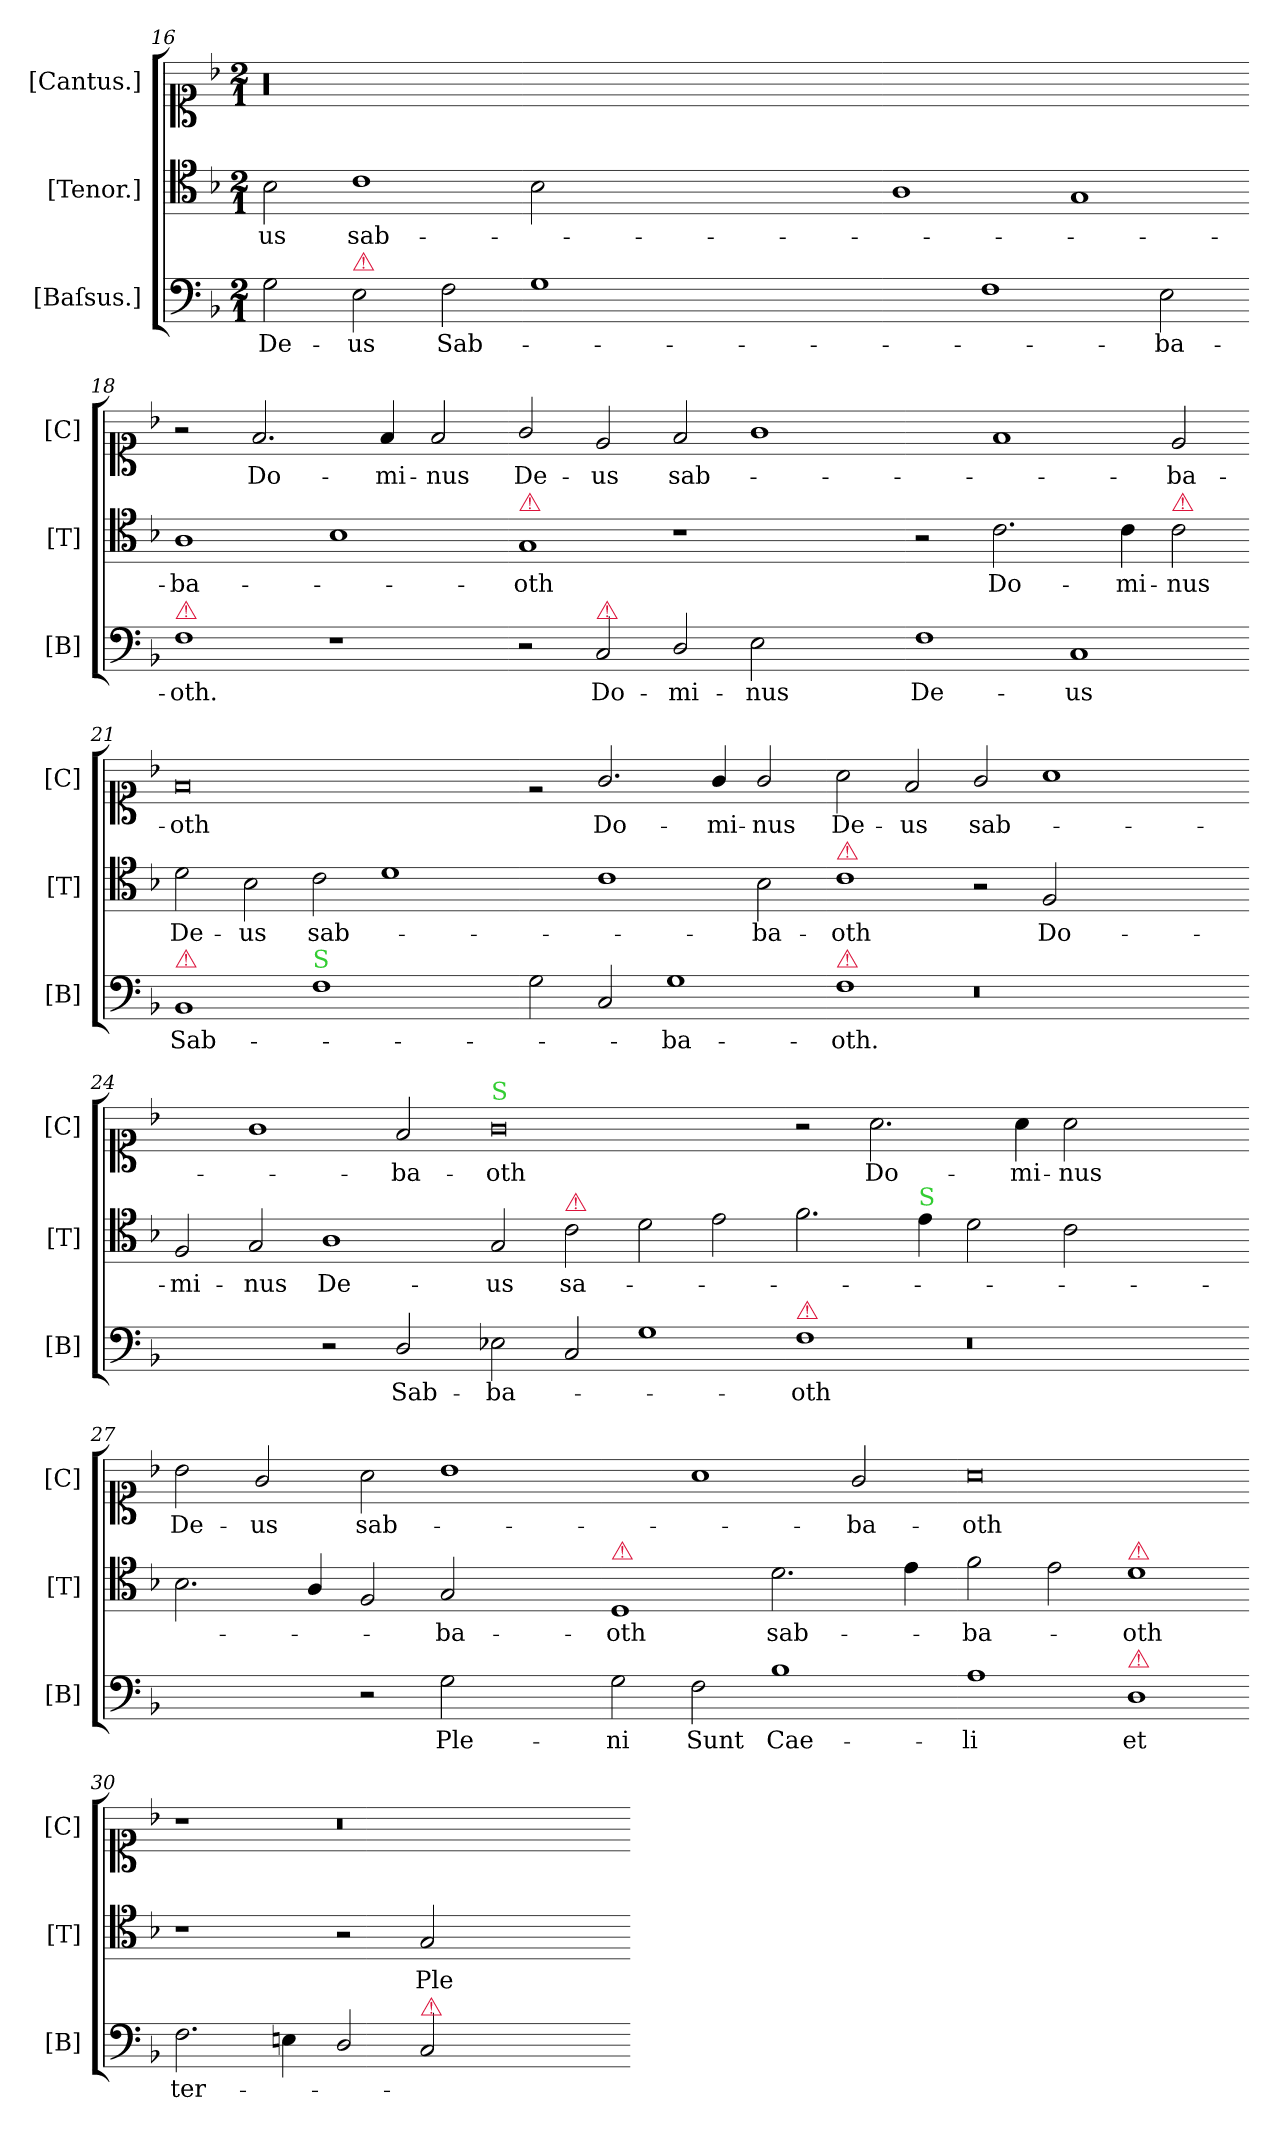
**kern	**text	**kern	**text	**kern	**text
*part3	*part3	*part2	*part2	*part1	*part1
*staff3	*staff3	*staff2	*staff2	*staff1	*staff1
*I"[Baſsus.]	*	*I"[Tenor.]	*	*I"[Cantus.]	*
*I'[B]	*	*I'[T]	*	*I'[C]	*
*clefF4	*	*clefC4	*	*clefC1	*
*k[b-]	*	*k[b-]	*	*k[b-]	*
*M2/1	*	*M2/1	*	*M2/1	*
=16	=16	=16	=16	=16	=16
2G\	De-	2B-\	-us	00r	.
!LO:TX:a:color=crimson:t=⚠	!	!	!	!	!
2E\	-us	1c	sab-	.	.
2F\	Sab-	.	.	.	.
1G\	.	2B-\	.	.	.
.	.	0ryy	.	.	.
1.ryy	.	.	.	.	.
=17-	=17-	=17-	=17-	=17-	=17-
2ryy	.	1A	.	0ryy	.
1F	.	.	.	.	.
.	.	1G	.	.	.
2E\	-ba-	.	.	.	.
=18-	=18-	=18-	=18-	=18-	=18-
!LO:TX:a:color=crimson:t=⚠	!	!	!	!	!
1F	-oth.	1A	-ba-	2r	.
.	.	.	.	2.f/	Do-
1r	.	1B-	.	.	.
.	.	.	.	4f/	-mi-
.	.	.	.	2f/	-nus
=19-	=19-	=19-	=19-	=19-	=19-
!	!	!LO:TX:a:color=crimson:t=⚠	!	!	!
2r	.	1G	-oth	2g/	De-
!LO:TX:a:color=crimson:t=⚠	!	!	!	!	!
!	!LO:LY:i	!	!	!	!
2C/	Do-	.	.	2e/	-us
!	!LO:LY:i	!	!	!	!
2D/	-mi-	1r	.	2f/	sab-
!	!LO:LY:i	!	!	!	!
2E\	-nus	.	.	1g\	.
2ryy	.	2ryy	.	.	.
=20-	=20-	=20-	=20-	=20-	=20-
!	!LO:LY:i	!	!	!	!
1F	De-	2r	.	2ryy	.
!	!	!	!LO:LY:i	!	!
.	.	2.c\	Do-	1f	.
!	!LO:LY:i	!	!	!	!
1C	-us	.	.	.	.
!	!	!	!LO:LY:i	!	!
.	.	4c\	-mi-	.	.
!	!	!LO:TX:a:color=crimson:t=⚠	!	!	!
!	!	!	!LO:LY:i	!	!
.	.	2c\	-nus	2e/	-ba-
=21-	=21-	=21-	=21-	=21-	=21-
!LO:TX:a:color=crimson:t=⚠	!	!	!	!	!
!	!LO:LY:i	!	!LO:LY:i	!	!
1BB-	Sab-	2d\	De-	0f	-oth
!	!	!	!LO:LY:i	!	!
.	.	2B-\	-us	.	.
!LO:TX:a:color=limegreen:t=S	!	!	!	!	!
!	!	!	!LO:LY:i	!	!
1F	.	2c\	sab-	.	.
.	.	1d\	.	.	.
2ryy	.	.	.	2ryy	.
=22-	=22-	=22-	=22-	=22-	=22-
2G\	.	2ryy	.	2re	.
!	!	!	!	!	!LO:LY:i
2C/	.	1c	.	2.g/	Do-
!	!LO:LY:i	!	!	!	!
1G	-ba-	.	.	.	.
!	!	!	!	!	!LO:LY:i
.	.	.	.	4g/	-mi-
!	!	!	!LO:LY:i	!	!LO:LY:i
.	.	2B-\	-ba-	2g/	-nus
=23-	=23-	=23-	=23-	=23-	=23-
!	!	!LO:TX:a:color=crimson:t=⚠	!	!	!
!LO:TX:a:color=crimson:t=⚠	!	!	!	!	!
!	!LO:LY:i	!	!LO:LY:i	!	!LO:LY:i
1F	-oth.	1c	-oth	2a\	De-
!	!	!	!	!	!LO:LY:i
.	.	.	.	2f/	-us
!	!	!	!	!	!LO:LY:i
0r	.	2r	.	2g/	sab-
!	!	!	!LO:LY:i	!	!
.	.	2F/	Do-	1a\	.
.	.	1ryy	.	.	.
.	.	.	.	2ryy	.
=24-	=24-	=24-	=24-	=24-	=24-
!	!	!	!LO:LY:i	!	!
1ryy	.	2F/	-mi-	2ryy	.
!	!	!	!LO:LY:i	!	!
.	.	2G/	-nus	1g	.
!	!	!	!LO:LY:i	!	!
2r	.	1A	De-	.	.
!	!	!	!	!	!LO:LY:i
2D/	Sab-	.	.	2f/	-ba-
=25-	=25-	=25-	=25-	=25-	=25-
!	!	!	!	!LO:TX:a:color=limegreen:t=S	!
!	!	!	!LO:LY:i	!	!LO:LY:i
2E-X\	-ba-	2G/	-us	0g	-oth
!	!	!LO:TX:a:color=crimson:t=⚠	!	!	!
!	!	!	!LO:LY:i	!	!
2C/	.	2c\	sa-	.	.
1G	.	2d\	.	.	.
.	.	2e\	.	.	.
=26-	=26-	=26-	=26-	=26-	=26-
!LO:TX:a:color=crimson:t=⚠	!	!	!	!	!
1F	-oth	2.f\	.	2r	.
.	.	.	.	2.a\	Do-
!	!	!LO:TX:a:color=limegreen:t=S	!	!	!
.	.	4e\	.	.	.
0r	.	2d\	.	.	.
.	.	.	.	4a\	-mi-
.	.	2c\	.	2a\	-nus
.	.	1ryy	.	1ryy	.
=27-	=27-	=27-	=27-	=27-	=27-
1ryy	.	2.B-\	.	2b-\	De-
.	.	.	.	2g/	-us
.	.	4A/	.	.	.
2r	.	2F/	.	2a\	sab-
!	!	!	!LO:LY:i	!	!
2G\	Ple-	2G/	-ba-	1b-\	.
2ryy	.	2ryy	.	.	.
=28-	=28-	=28-	=28-	=28-	=28-
!	!	!LO:TX:a:color=crimson:t=⚠	!	!	!
!	!	!	!LO:LY:i	!	!
2G\	-ni	1D	-oth	2ryy	.
2F\	Sunt	.	.	1a	.
1B-	Cae-	2.d\	sab-	.	.
.	.	.	.	2g/	-ba-
.	.	4e\	.	.	.
=29-	=29-	=29-	=29-	=29-	=29-
1A	-li	2f\	-ba-	0a	-oth
.	.	2e\	.	.	.
!	!	!LO:TX:a:color=crimson:t=⚠	!	!	!
!LO:TX:a:color=crimson:t=⚠	!	!	!	!	!
1D	et	1d	-oth	.	.
=30-	=30-	=30-	=30-	=30-	=30-
2.F\	ter-	1r	.	1r	.
4En\	.	.	.	.	.
2D/	.	2r	.	0r	.
!LO:TX:a:color=crimson:t=⚠	!	!	!	!	!
2C/	.	2G/	Ple-	.	.
1ryy	.	1ryy	.	.	.
=-	=-	=-	=-	=-	=-
*-	*-	*-	*-	*-	*-
